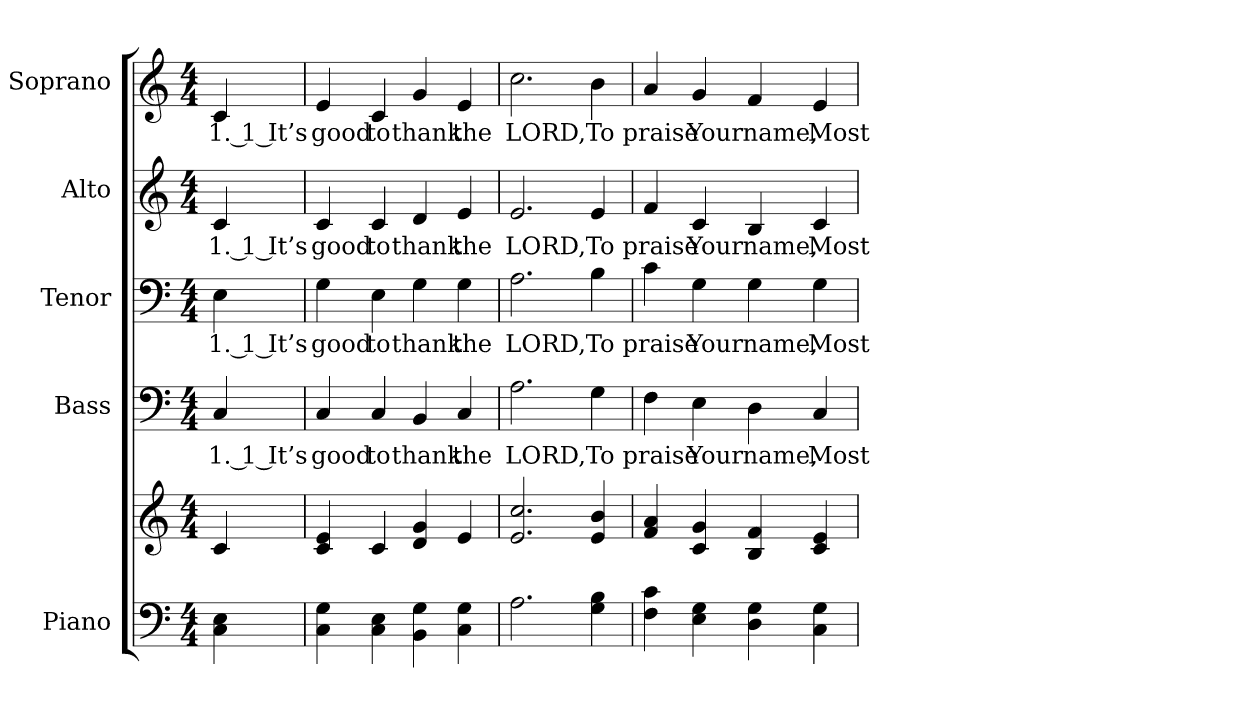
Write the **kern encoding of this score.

**kern	**kern	**kern	**text	**kern	**text	**kern	**text	**kern	**text
*part5	*part5	*part4	*part4	*part3	*part3	*part2	*part2	*part1	*part1
*staff6	*staff5	*staff4	*staff4	*staff3	*staff3	*staff2	*staff2	*staff1	*staff1
*I"Piano	*	*I"Bass	*	*I"Tenor	*	*I"Alto	*	*I"Soprano	*
*I'Pno.	*	*I'B.	*	*I'T.	*	*I'A.	*	*I'S.	*
!!LO:PB:g=z
*clefF4	*clefG2	*clefF4	*	*clefF4	*	*clefG2	*	*clefG2	*
*k[]	*k[]	*k[]	*	*k[]	*	*k[]	*	*k[]	*
*C:	*C:	*C:	*	*C:	*	*C:	*	*C:	*
*M4/4	*M4/4	*M4/4	*	*M4/4	*	*M4/4	*	*M4/4	*
*MM150	*MM150	*MM150	*	*MM150	*	*MM150	*	*MM150	*
=1	=1	=1	=1	=1	=1	=1	=1	=1	=1
!	!	!	!LO:LY:b:color=#000000	!	!	!	!	!	!
!	!	!	!	!	!LO:LY:b:color=#000000	!	!	!	!
!	!	!	!	!	!	!	!LO:LY:b:color=#000000	!	!
!	!	!	!	!	!	!	!	!	!LO:LY:b:color=#000000
4Ci\ 4Ei	4ci/	4Ci/	1. 1 It’s	4Ei\	1. 1 It’s	4ci/	1. 1 It’s	4ci/	1. 1 It’s
=2	=2	=2	=2	=2	=2	=2	=2	=2	=2
!	!	!	!LO:LY:b:color=#000000	!	!	!	!	!	!
!	!	!	!	!	!LO:LY:b:color=#000000	!	!	!	!
!	!	!	!	!	!	!	!LO:LY:b:color=#000000	!	!
!	!	!	!	!	!	!	!	!	!LO:LY:b:color=#000000
4Ci\ 4Gi	4ci/ 4ei	4Ci/	good	4Gi\	good	4ci/	good	4ei/	good
!	!	!	!LO:LY:b:color=#000000	!	!	!	!	!	!
!	!	!	!	!	!LO:LY:b:color=#000000	!	!	!	!
!	!	!	!	!	!	!	!LO:LY:b:color=#000000	!	!
!	!	!	!	!	!	!	!	!	!LO:LY:b:color=#000000
4Ci\ 4Ei	4ci/	4Ci/	to	4Ei\	to	4ci/	to	4ci/	to
!	!	!	!LO:LY:b:color=#000000	!	!	!	!	!	!
!	!	!	!	!	!LO:LY:b:color=#000000	!	!	!	!
!	!	!	!	!	!	!	!LO:LY:b:color=#000000	!	!
!	!	!	!	!	!	!	!	!	!LO:LY:b:color=#000000
4BBi\ 4Gi	4di/ 4gi	4BBi/	thank	4Gi\	thank	4di/	thank	4gi/	thank
!	!	!	!LO:LY:b:color=#000000	!	!	!	!	!	!
!	!	!	!	!	!LO:LY:b:color=#000000	!	!	!	!
!	!	!	!	!	!	!	!LO:LY:b:color=#000000	!	!
!	!	!	!	!	!	!	!	!	!LO:LY:b:color=#000000
4Ci\ 4Gi	4ei/	4Ci/	the	4Gi\	the	4ei/	the	4ei/	the
=3	=3	=3	=3	=3	=3	=3	=3	=3	=3
!	!	!	!LO:LY:b:color=#000000	!	!	!	!	!	!
!	!	!	!	!	!LO:LY:b:color=#000000	!	!	!	!
!	!	!	!	!	!	!	!LO:LY:b:color=#000000	!	!
!	!	!	!	!	!	!	!	!	!LO:LY:b:color=#000000
2.Ai\	2.ei/ 2.cci	2.Ai\	LORD,	2.Ai\	LORD,	2.ei/	LORD,	2.cci\	LORD,
!	!	!	!LO:LY:b:color=#000000	!	!	!	!	!	!
!	!	!	!	!	!LO:LY:b:color=#000000	!	!	!	!
!	!	!	!	!	!	!	!LO:LY:b:color=#000000	!	!
!	!	!	!	!	!	!	!	!	!LO:LY:b:color=#000000
4Gi\ 4Bi	4ei/ 4bi	4Gi\	To	4Bi\	To	4ei/	To	4bi\	To
=4	=4	=4	=4	=4	=4	=4	=4	=4	=4
!	!	!	!LO:LY:b:color=#000000	!	!	!	!	!	!
!	!	!	!	!	!LO:LY:b:color=#000000	!	!	!	!
!	!	!	!	!	!	!	!LO:LY:b:color=#000000	!	!
!	!	!	!	!	!	!	!	!	!LO:LY:b:color=#000000
4Fi\ 4ci	4fi/ 4ai	4Fi\	praise	4ci\	praise	4fi/	praise	4ai/	praise
!	!	!	!LO:LY:b:color=#000000	!	!	!	!	!	!
!	!	!	!	!	!LO:LY:b:color=#000000	!	!	!	!
!	!	!	!	!	!	!	!LO:LY:b:color=#000000	!	!
!	!	!	!	!	!	!	!	!	!LO:LY:b:color=#000000
4Ei\ 4Gi	4ci/ 4gi	4Ei\	Your	4Gi\	Your	4ci/	Your	4gi/	Your
!	!	!	!LO:LY:b:color=#000000	!	!	!	!	!	!
!	!	!	!	!	!LO:LY:b:color=#000000	!	!	!	!
!	!	!	!	!	!	!	!LO:LY:b:color=#000000	!	!
!	!	!	!	!	!	!	!	!	!LO:LY:b:color=#000000
4Di\ 4Gi	4Bi/ 4fi	4Di\	name,	4Gi\	name,	4Bi/	name,	4fi/	name,
!	!	!	!LO:LY:b:color=#000000	!	!	!	!	!	!
!	!	!	!	!	!LO:LY:b:color=#000000	!	!	!	!
!	!	!	!	!	!	!	!LO:LY:b:color=#000000	!	!
!	!	!	!	!	!	!	!	!	!LO:LY:b:color=#000000
4Ci\ 4Gi	4ci/ 4ei	4Ci/	Most	4Gi\	Most	4ci/	Most	4ei/	Most
=	=	=	=	=	=	=	=	=	=
*-	*-	*-	*-	*-	*-	*-	*-	*-	*-
